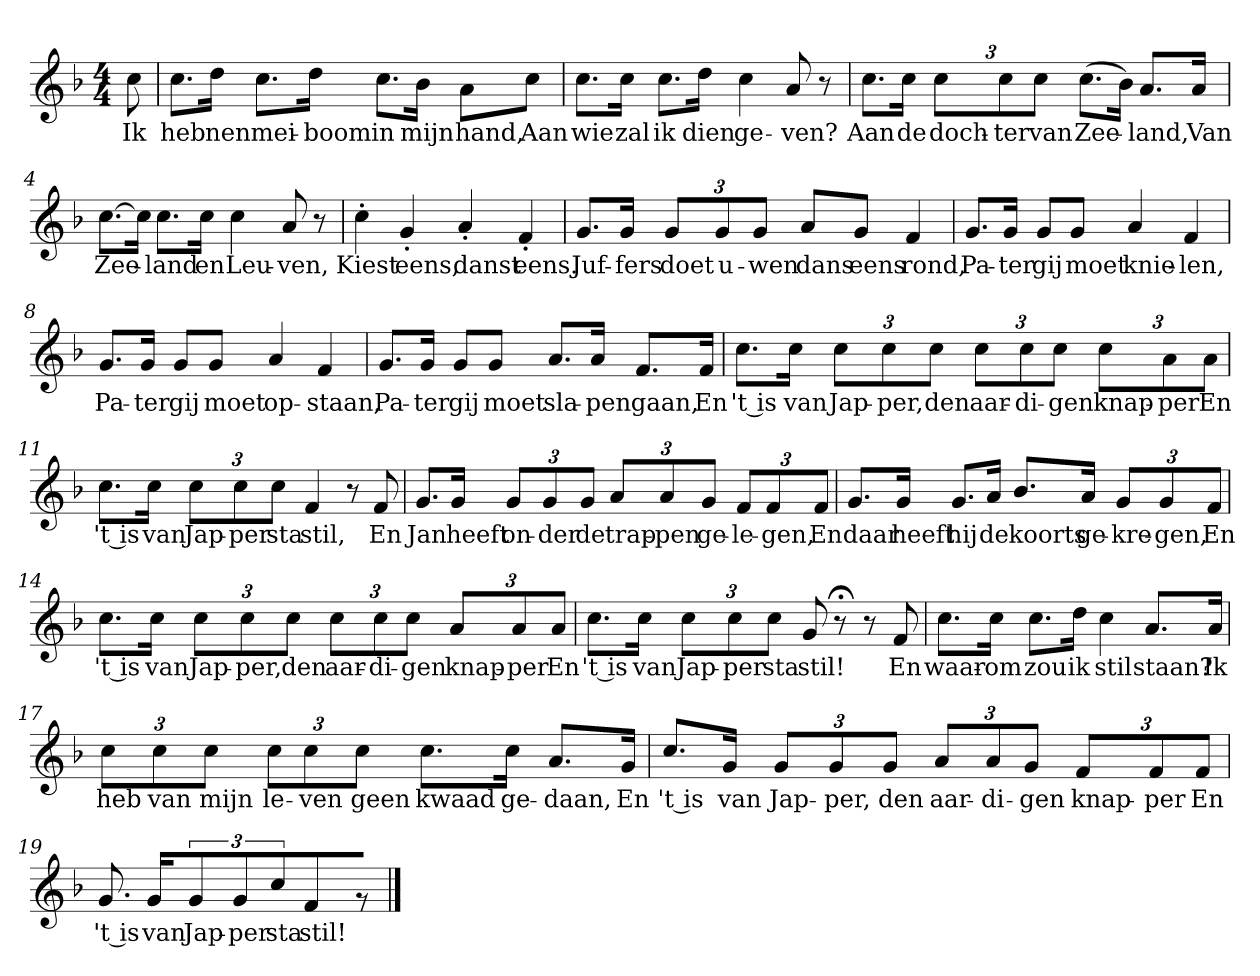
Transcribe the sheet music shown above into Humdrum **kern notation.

**kern	**text
*part1	*part1
*staff1	*staff1
*clefG2	*
*k[b-]	*
*F:	*
*M4/4	*
*MM120	*
=	=
8cc	Ik
=1	=1
8.cc\L	heb
16dd\Jk	nen
8.cc\L	mei-
16dd\Jk	-boom
8.cc\L	in
16b-\Jk	mijn
8a\L	hand,
8cc\J	Aan
=2	=2
8.cc\L	wie
16cc\Jk	zal
8.cc\L	ik
16dd\Jk	dien
4cc	ge-
8a	-ven?
8r	.
=3	=3
8.cc\L	Aan
16cc\Jk	de
12cc\L	doch-
12cc\	-ter
12cc\J	van
(8.cc\L	Zee-
16b-\Jk)	.
8.a/L	-land,
16a/Jk	Van
=4	=4
[8.cc\L	Zee-
16cc\Jk]	.
8.cc\L	-land
16cc\Jk	en
4cc	Leu-
8a	-ven,
8r	.
=5	=5
4cc'	Kiest
4g'	eens,
4a'	danst
4f'	eens.
=6	=6
8.g/L	Juf-
16g/Jk	-fers
12g/L	doet
12g/	u-
12g/J	-wen
8a/L	dans
8g/J	eens
4f	rond,
=7	=7
8.g/L	Pa-
16g/Jk	-ter
8g/L	gij
8g/J	moet
4a	knie-
4f	-len,
=8	=8
8.g/L	Pa-
16g/Jk	-ter
8g/L	gij
8g/J	moet
4a	op-
4f	-staan,
=9	=9
8.g/L	Pa-
16g/Jk	-ter
8g/L	gij
8g/J	moet
8.a/L	sla-
16a/Jk	-pen
8.f/L	gaan,
16f/Jk	En
=10	=10
8.cc\L	't is
16cc\Jk	van
12cc\L	Jap-
12cc\	-per,
12cc\J	den
12cc\L	aar-
12cc\	-di-
12cc\J	-gen
12cc\L	knap-
12a\	-per
12a\J	En
=11	=11
8.cc\L	't is
16cc\Jk	van
12cc\L	Jap-
12cc\	-per
12cc\J	sta
4f	stil,
8r	.
8f	En
=12	=12
8.g/L	Jan
16g/Jk	heeft
12g/L	on-
12g/	-der
12g/J	de
12a/L	trap-
12a/	-pen
12g/J	ge-
12f/L	-le-
12f/	-gen,
12f/J	En
=13	=13
8.g/L	daar
16g/Jk	heeft
8.g/L	hij
16a/Jk	de
8.b-/L	koorts
16a/Jk	ge-
12g/L	-kre-
12g/	-gen,
12f/J	En
=14	=14
8.cc\L	't is
16cc\Jk	van
12cc\L	Jap-
12cc\	-per,
12cc\J	den
12cc\L	aar-
12cc\	-di-
12cc\J	-gen
12a/L	knap-
12a/	-per
12a/J	En
=15	=15
8.cc\L	't is
16cc\Jk	van
12cc\L	Jap-
12cc\	-per
12cc\J	sta
8g	stil!
8r;<	.
8r	.
8f	En
=16	=16
8.cc\L	waar-
16cc\Jk	-om
8.cc\L	zou
16dd\Jk	ik
4cc	stil
8.a/L	staan?
16a/Jk	Ik
=17	=17
12cc\L	heb
12cc\	van
12cc\J	mijn
12cc\L	le-
12cc\	-ven
12cc\J	geen
8.cc\L	kwaad
16cc\Jk	ge-
8.a/L	-daan,
16g/Jk	En
=18	=18
8.cc/L	't is
16g/Jk	van
12g/L	Jap-
12g/	-per,
12g/J	den
12a/L	aar-
12a/	-di-
12g/J	-gen
12f/L	knap-
12f/	-per
12f/J	En
=19	=19
8.g	't is
16g/KL	van
12g/	Jap-
12g/J	-per
12cc	sta
4f	stil!
8r	.
==	==
*-	*-
